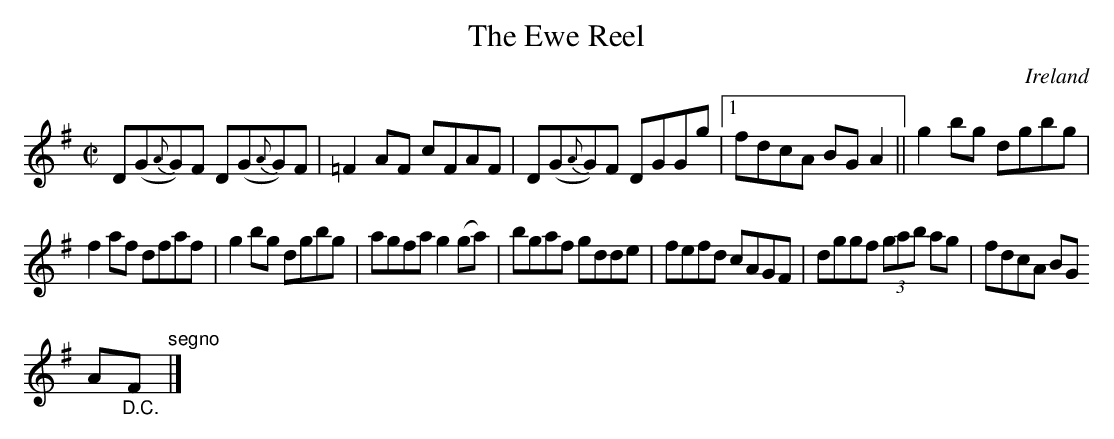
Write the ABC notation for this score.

X:1
T:The Ewe Reel
O:Ireland
M:C|
L:1/8
K:G
D(G{A}G)F D(G{A}G)F|=F2AF cFAF|D(G{A}G)F DGGg|[1 fdcA BGA2||g2bg dgbg|
f2af dfaf|g2bg dgbg|agfa g2(ga)|bgaf gdde|fefd cAGF|dggf (3gab ag|fdcA BG
A"_D.C."F"^segno" |]
